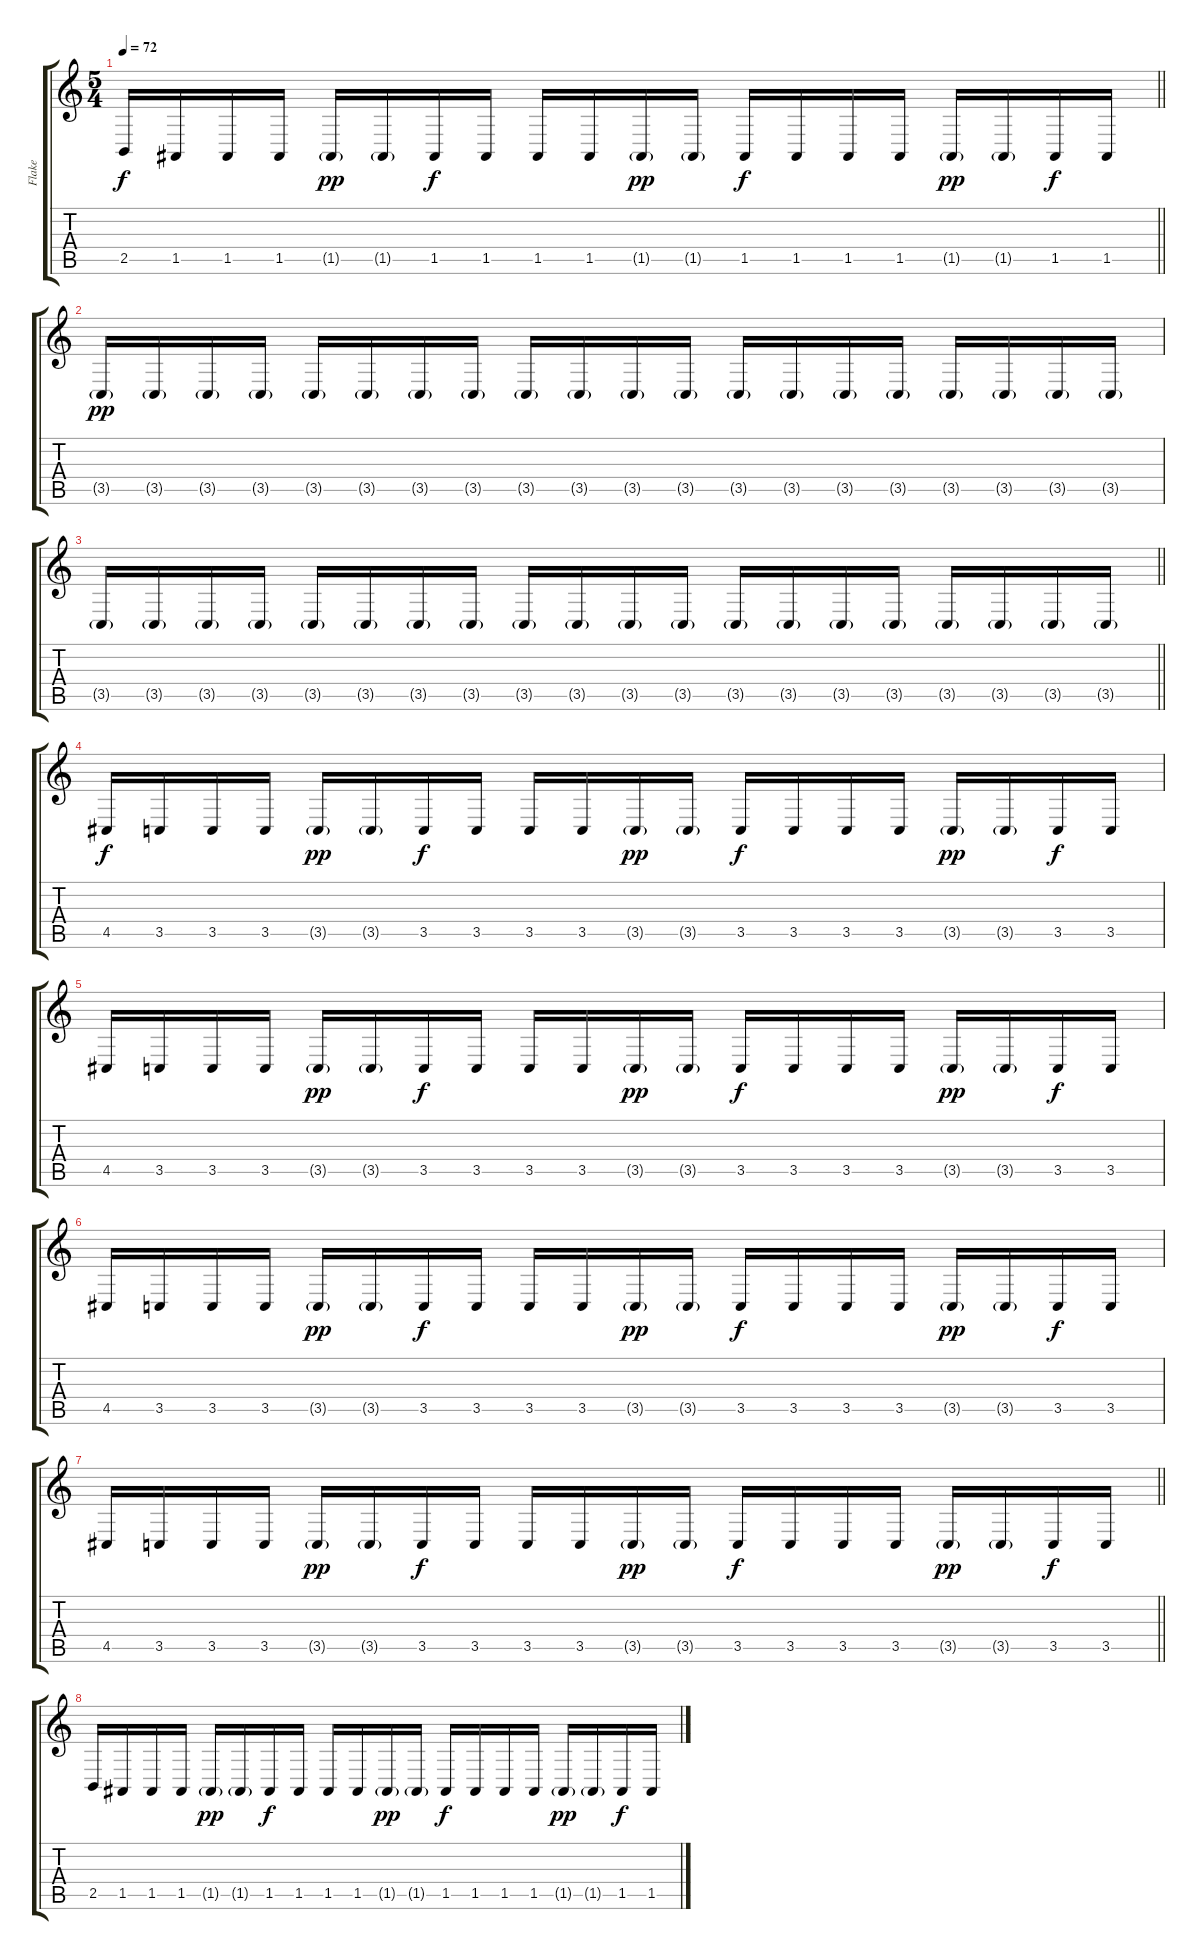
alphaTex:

\track ("Flake" "Flake") {instrument lead8bassandlead}
\staff {score tabs}
\tuning (E4 B3 G3 D3 A2 E2) {hide}
\ts (5 4)
\tempo 72
\clef g2
\barLineRight lightlight
\ks c
2.5.16{dy f} 1.5.16 1.5.16 1.5.16 1.5{g}.16{dy pp} 1.5{g}.16 1.5.16{dy f} 1.5.16 1.5.16 1.5.16 1.5{g}.16{dy pp} 1.5{g}.16 1.5.16{dy f} 1.5.16 1.5.16 1.5.16 1.5{g}.16{dy pp} 1.5{g}.16 1.5.16{dy f} 1.5.16 |
3.5{g}.16{dy pp} 3.5{g}.16 3.5{g}.16 3.5{g}.16 3.5{g}.16 3.5{g}.16 3.5{g}.16 3.5{g}.16 3.5{g}.16 3.5{g}.16 3.5{g}.16 3.5{g}.16 3.5{g}.16 3.5{g}.16 3.5{g}.16 3.5{g}.16 3.5{g}.16 3.5{g}.16 3.5{g}.16 3.5{g}.16 |
\barLineRight lightlight
3.5{g}.16 3.5{g}.16 3.5{g}.16 3.5{g}.16 3.5{g}.16 3.5{g}.16 3.5{g}.16 3.5{g}.16 3.5{g}.16 3.5{g}.16 3.5{g}.16 3.5{g}.16 3.5{g}.16 3.5{g}.16 3.5{g}.16 3.5{g}.16 3.5{g}.16 3.5{g}.16 3.5{g}.16 3.5{g}.16 |
4.5.16{dy f} 3.5.16 3.5.16 3.5.16 3.5{g}.16{dy pp} 3.5{g}.16 3.5.16{dy f} 3.5.16 3.5.16 3.5.16 3.5{g}.16{dy pp} 3.5{g}.16 3.5.16{dy f} 3.5.16 3.5.16 3.5.16 3.5{g}.16{dy pp} 3.5{g}.16 3.5.16{dy f} 3.5.16 |
4.5.16 3.5.16 3.5.16 3.5.16 3.5{g}.16{dy pp} 3.5{g}.16 3.5.16{dy f} 3.5.16 3.5.16 3.5.16 3.5{g}.16{dy pp} 3.5{g}.16 3.5.16{dy f} 3.5.16 3.5.16 3.5.16 3.5{g}.16{dy pp} 3.5{g}.16 3.5.16{dy f} 3.5.16 |
4.5.16 3.5.16 3.5.16 3.5.16 3.5{g}.16{dy pp} 3.5{g}.16 3.5.16{dy f} 3.5.16 3.5.16 3.5.16 3.5{g}.16{dy pp} 3.5{g}.16 3.5.16{dy f} 3.5.16 3.5.16 3.5.16 3.5{g}.16{dy pp} 3.5{g}.16 3.5.16{dy f} 3.5.16 |
\barLineRight lightlight
4.5.16 3.5.16 3.5.16 3.5.16 3.5{g}.16{dy pp} 3.5{g}.16 3.5.16{dy f} 3.5.16 3.5.16 3.5.16 3.5{g}.16{dy pp} 3.5{g}.16 3.5.16{dy f} 3.5.16 3.5.16 3.5.16 3.5{g}.16{dy pp} 3.5{g}.16 3.5.16{dy f} 3.5.16 |
2.5.16 1.5.16 1.5.16 1.5.16 1.5{g}.16{dy pp} 1.5{g}.16 1.5.16{dy f} 1.5.16 1.5.16 1.5.16 1.5{g}.16{dy pp} 1.5{g}.16 1.5.16{dy f} 1.5.16 1.5.16 1.5.16 1.5{g}.16{dy pp} 1.5{g}.16 1.5.16{dy f} 1.5.16
